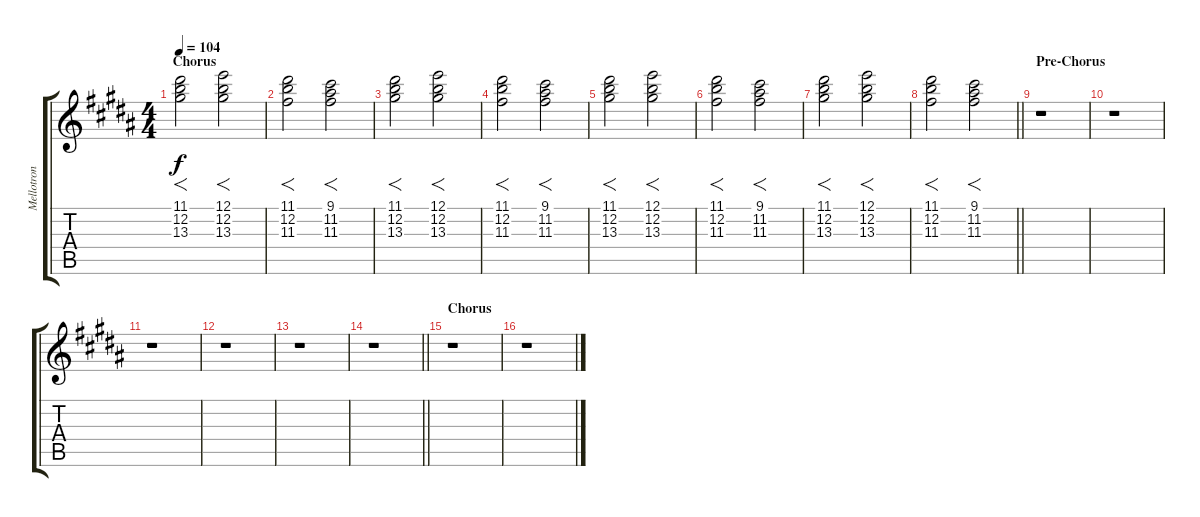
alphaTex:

\track ("Mellotron" "Mellotron") {instrument electricbassfinger}
\staff {score tabs}
\tuning (E4 B3 G3 D3 A2 E2) {hide}
\ts (4 4)
\section ("" "Chorus")
\tempo 104
\clef g2
\ks b
(11.1 12.2 13.3).2{f dy f} (12.1 12.2 13.3).2{f} |
(11.1 12.2 11.3).2{f} (9.1 11.2 11.3).2{f} |
(11.1 12.2 13.3).2{f} (12.1 12.2 13.3).2{f} |
(11.1 12.2 11.3).2{f} (9.1 11.2 11.3).2{f} |
(11.1 12.2 13.3).2{f} (12.1 12.2 13.3).2{f} |
(11.1 12.2 11.3).2{f} (9.1 11.2 11.3).2{f} |
(11.1 12.2 13.3).2{f} (12.1 12.2 13.3).2{f} |
\barLineRight lightlight
(11.1 12.2 11.3).2{f} (9.1 11.2 11.3).2{f} |
\section ("" "Pre-Chorus")
r.1 |
r.1 |
r.1 |
r.1 |
r.1 |
\barLineRight lightlight
r.1 |
\section ("" "Chorus")
r.1 |
r.1
